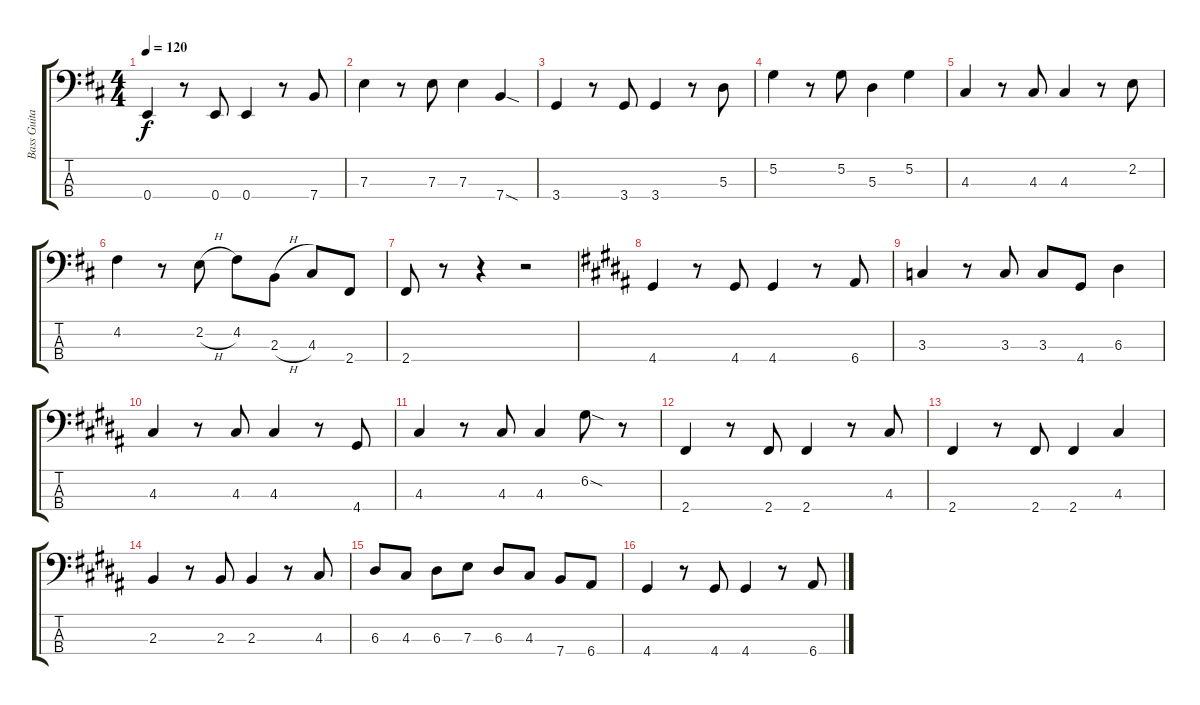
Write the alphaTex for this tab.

\track ("Bass Guitar - Tony" "Bass Guita") {instrument electricbassfinger}
\staff {score tabs}
\tuning (G2 D2 A1 E1) {hide}
\ts (4 4)
\tempo 120
\clef f4
\ks d
0.4.4{dy f} r.8 0.4.8 0.4.4 r.8 7.4.8 |
7.3.4 r.8 7.3.8 7.3.4 7.4{sod}.4 |
3.4.4 r.8 3.4.8 3.4.4 r.8 5.3.8 |
5.2.4 r.8 5.2.8 5.3.4 5.2.4 |
4.3.4 r.8 4.3.8 4.3.4 r.8 2.2.8 |
4.2.4 r.8 2.2{h}.8 4.2.8 2.3{h}.8 4.3.8 2.4.8 |
2.4.8 r.8 r.4 r.2 |
\ks b
4.4.4 r.8 4.4.8 4.4.4 r.8 6.4.8 |
3.3.4 r.8 3.3.8 3.3.8 4.4.8 6.3.4 |
4.3.4 r.8 4.3.8 4.3.4 r.8 4.4.8 |
4.3.4 r.8 4.3.8 4.3.4 6.2{sod}.8 r.8 |
2.4.4 r.8 2.4.8 2.4.4 r.8 4.3.8 |
2.4.4 r.8 2.4.8 2.4.4 4.3.4 |
2.3.4 r.8 2.3.8 2.3.4 r.8 4.3.8 |
6.3.8 4.3.8 6.3.8 7.3.8 6.3.8 4.3.8 7.4.8 6.4.8 |
4.4.4 r.8 4.4.8 4.4.4 r.8 6.4.8
